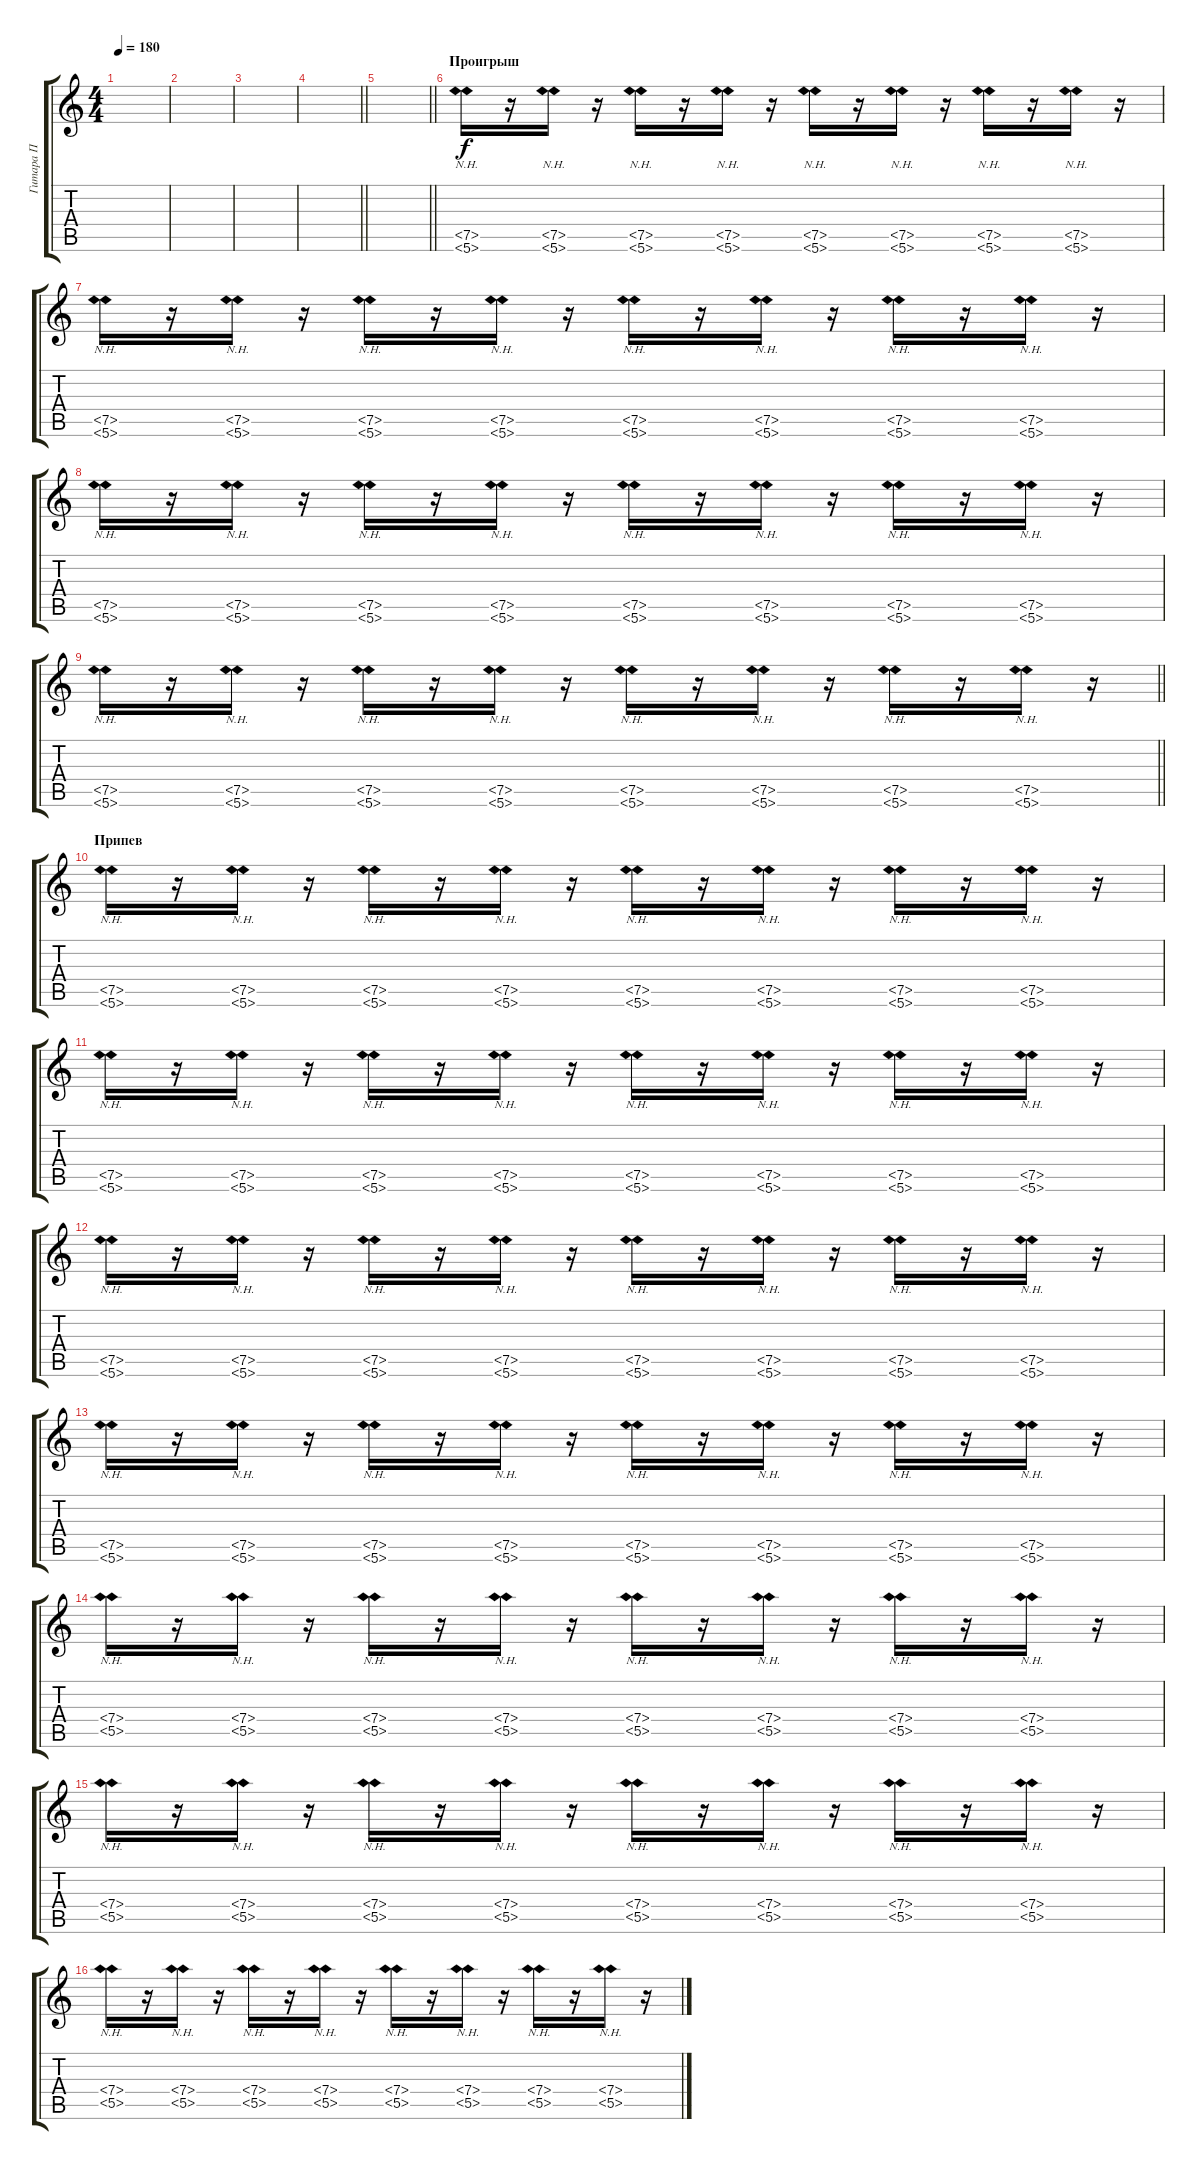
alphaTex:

\track ("Гитара П" "Гитара П") {instrument overdrivenguitar}
\staff {score tabs}
\tuning (E4 B3 G3 D3 A2 E2) {hide}
\ts (4 4)
\tempo 180
\clef g2
\ks c
|
|
|
\barLineRight lightlight
|
\barLineRight lightlight
|
\section ("" "Проигрыш")
(7.5{nh} 5.6{nh}).16 r.16 (7.5{nh} 5.6{nh}).16 r.16 (7.5{nh} 5.6{nh}).16 r.16 (7.5{nh} 5.6{nh}).16 r.16 (7.5{nh} 5.6{nh}).16 r.16 (7.5{nh} 5.6{nh}).16 r.16 (7.5{nh} 5.6{nh}).16 r.16 (7.5{nh} 5.6{nh}).16 r.16 |
(7.5{nh} 5.6{nh}).16 r.16 (7.5{nh} 5.6{nh}).16 r.16 (7.5{nh} 5.6{nh}).16 r.16 (7.5{nh} 5.6{nh}).16 r.16 (7.5{nh} 5.6{nh}).16 r.16 (7.5{nh} 5.6{nh}).16 r.16 (7.5{nh} 5.6{nh}).16 r.16 (7.5{nh} 5.6{nh}).16 r.16 |
(7.5{nh} 5.6{nh}).16 r.16 (7.5{nh} 5.6{nh}).16 r.16 (7.5{nh} 5.6{nh}).16 r.16 (7.5{nh} 5.6{nh}).16 r.16 (7.5{nh} 5.6{nh}).16 r.16 (7.5{nh} 5.6{nh}).16 r.16 (7.5{nh} 5.6{nh}).16 r.16 (7.5{nh} 5.6{nh}).16 r.16 |
\barLineRight lightlight
(7.5{nh} 5.6{nh}).16 r.16 (7.5{nh} 5.6{nh}).16 r.16 (7.5{nh} 5.6{nh}).16 r.16 (7.5{nh} 5.6{nh}).16 r.16 (7.5{nh} 5.6{nh}).16 r.16 (7.5{nh} 5.6{nh}).16 r.16 (7.5{nh} 5.6{nh}).16 r.16 (7.5{nh} 5.6{nh}).16 r.16 |
\section ("" "Припев")
(7.5{nh} 5.6{nh}).16 r.16 (7.5{nh} 5.6{nh}).16 r.16 (7.5{nh} 5.6{nh}).16 r.16 (7.5{nh} 5.6{nh}).16 r.16 (7.5{nh} 5.6{nh}).16 r.16 (7.5{nh} 5.6{nh}).16 r.16 (7.5{nh} 5.6{nh}).16 r.16 (7.5{nh} 5.6{nh}).16 r.16 |
(7.5{nh} 5.6{nh}).16 r.16 (7.5{nh} 5.6{nh}).16 r.16 (7.5{nh} 5.6{nh}).16 r.16 (7.5{nh} 5.6{nh}).16 r.16 (7.5{nh} 5.6{nh}).16 r.16 (7.5{nh} 5.6{nh}).16 r.16 (7.5{nh} 5.6{nh}).16 r.16 (7.5{nh} 5.6{nh}).16 r.16 |
(7.5{nh} 5.6{nh}).16 r.16 (7.5{nh} 5.6{nh}).16 r.16 (7.5{nh} 5.6{nh}).16 r.16 (7.5{nh} 5.6{nh}).16 r.16 (7.5{nh} 5.6{nh}).16 r.16 (7.5{nh} 5.6{nh}).16 r.16 (7.5{nh} 5.6{nh}).16 r.16 (7.5{nh} 5.6{nh}).16 r.16 |
(7.5{nh} 5.6{nh}).16 r.16 (7.5{nh} 5.6{nh}).16 r.16 (7.5{nh} 5.6{nh}).16 r.16 (7.5{nh} 5.6{nh}).16 r.16 (7.5{nh} 5.6{nh}).16 r.16 (7.5{nh} 5.6{nh}).16 r.16 (7.5{nh} 5.6{nh}).16 r.16 (7.5{nh} 5.6{nh}).16 r.16 |
(7.4{nh} 5.5{nh}).16 r.16 (7.4{nh} 5.5{nh}).16 r.16 (7.4{nh} 5.5{nh}).16 r.16 (7.4{nh} 5.5{nh}).16 r.16 (7.4{nh} 5.5{nh}).16 r.16 (7.4{nh} 5.5{nh}).16 r.16 (7.4{nh} 5.5{nh}).16 r.16 (7.4{nh} 5.5{nh}).16 r.16 |
(7.4{nh} 5.5{nh}).16 r.16 (7.4{nh} 5.5{nh}).16 r.16 (7.4{nh} 5.5{nh}).16 r.16 (7.4{nh} 5.5{nh}).16 r.16 (7.4{nh} 5.5{nh}).16 r.16 (7.4{nh} 5.5{nh}).16 r.16 (7.4{nh} 5.5{nh}).16 r.16 (7.4{nh} 5.5{nh}).16 r.16 |
(7.4{nh} 5.5{nh}).16 r.16 (7.4{nh} 5.5{nh}).16 r.16 (7.4{nh} 5.5{nh}).16 r.16 (7.4{nh} 5.5{nh}).16 r.16 (7.4{nh} 5.5{nh}).16 r.16 (7.4{nh} 5.5{nh}).16 r.16 (7.4{nh} 5.5{nh}).16 r.16 (7.4{nh} 5.5{nh}).16 r.16
